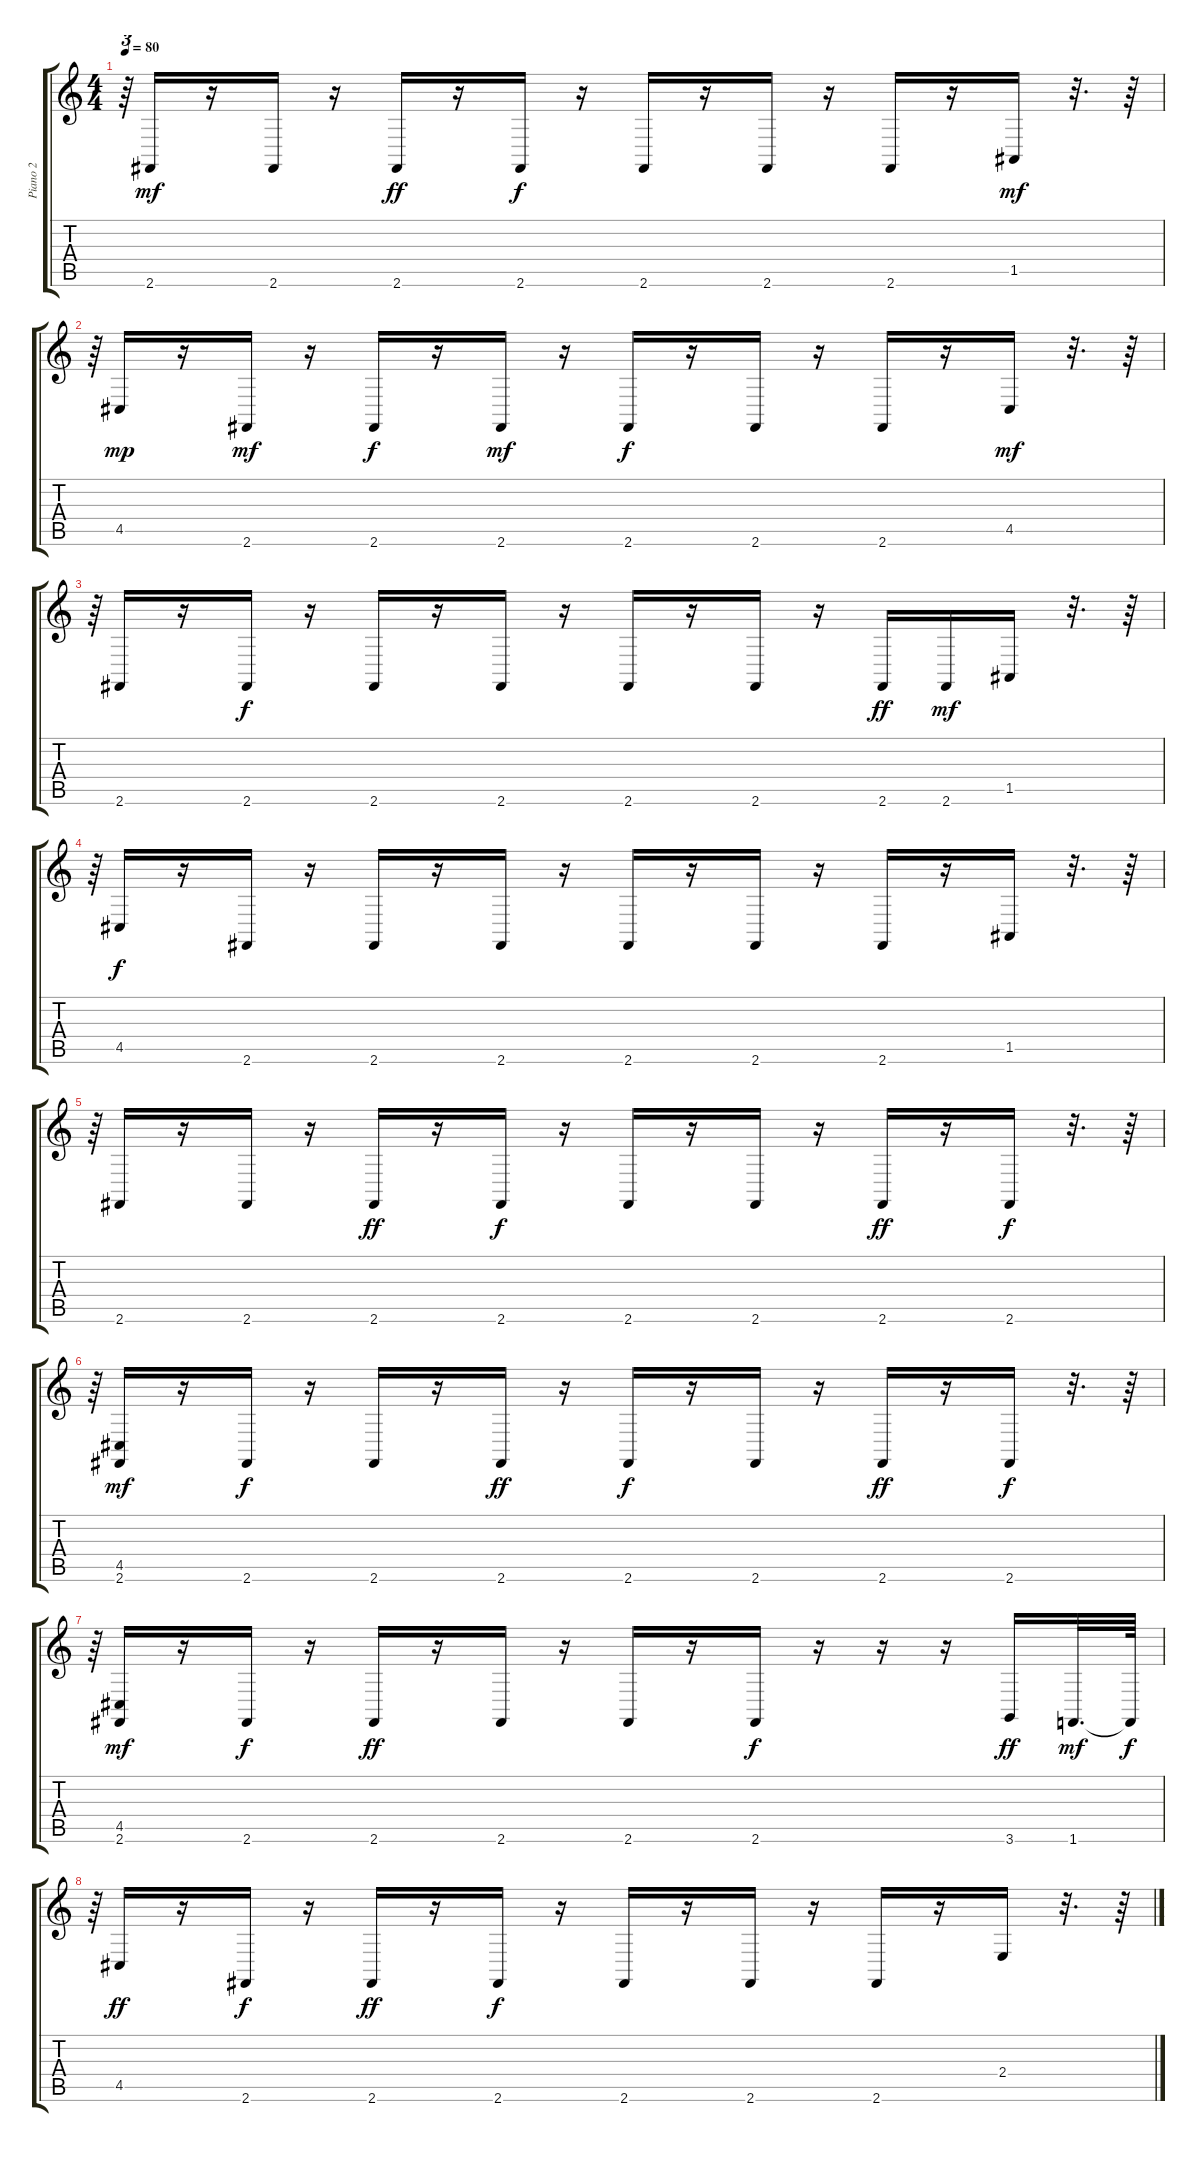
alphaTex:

\track ("Piano 2" "Piano 2") {instrument acousticgrandpiano}
\staff {score tabs}
\tuning (E4 B3 G3 D3 A2 E2) {hide}
\ts (4 4)
\tempo 80
\clef g2
\ks c
r.64{tu (3 2) dy f} 2.6.16{dy mf} r.16 2.6.16 r.16 2.6.16{dy ff} r.16 2.6.16{dy f} r.16 2.6.16 r.16 2.6.16 r.16 2.6.16 r.16 1.5.16{dy mf} r.32{d} r.64 |
r.64{tu (3 2)} 4.5.16{dy mp} r.16 2.6.16{dy mf} r.16 2.6.16{dy f} r.16 2.6.16{dy mf} r.16 2.6.16{dy f} r.16 2.6.16 r.16 2.6.16 r.16 4.5.16{dy mf} r.32{d} r.64 |
r.64{tu (3 2)} 2.6.16 r.16 2.6.16{dy f} r.16 2.6.16 r.16 2.6.16 r.16 2.6.16 r.16 2.6.16 r.16 2.6.16{dy ff} 2.6.16{dy mf} 1.5.16 r.32{d} r.64 |
r.64{tu (3 2)} 4.5.16{dy f} r.16 2.6.16 r.16 2.6.16 r.16 2.6.16 r.16 2.6.16 r.16 2.6.16 r.16 2.6.16 r.16 1.5.16 r.32{d} r.64 |
r.64{tu (3 2)} 2.6.16 r.16 2.6.16 r.16 2.6.16{dy ff} r.16 2.6.16{dy f} r.16 2.6.16 r.16 2.6.16 r.16 2.6.16{dy ff} r.16 2.6.16{dy f} r.32{d} r.64 |
r.64{tu (3 2)} (4.5 2.6).16{dy mf} r.16 2.6.16{dy f} r.16 2.6.16 r.16 2.6.16{dy ff} r.16 2.6.16{dy f} r.16 2.6.16 r.16 2.6.16{dy ff} r.16 2.6.16{dy f} r.32{d} r.64 |
r.64{tu (3 2)} (4.5 2.6).16{dy mf} r.16 2.6.16{dy f} r.16 2.6.16{dy ff} r.16 2.6.16 r.16 2.6.16 r.16 2.6.16{dy f} r.16 r.16 r.16 3.6.16{dy ff} 1.6.32{d dy mf} 1.6{t}.64{dy f} |
r.64{tu (3 2)} 4.5.16{dy ff} r.16 2.6.16{dy f} r.16 2.6.16{dy ff} r.16 2.6.16{dy f} r.16 2.6.16 r.16 2.6.16 r.16 2.6.16 r.16 2.4.16 r.32{d} r.64
